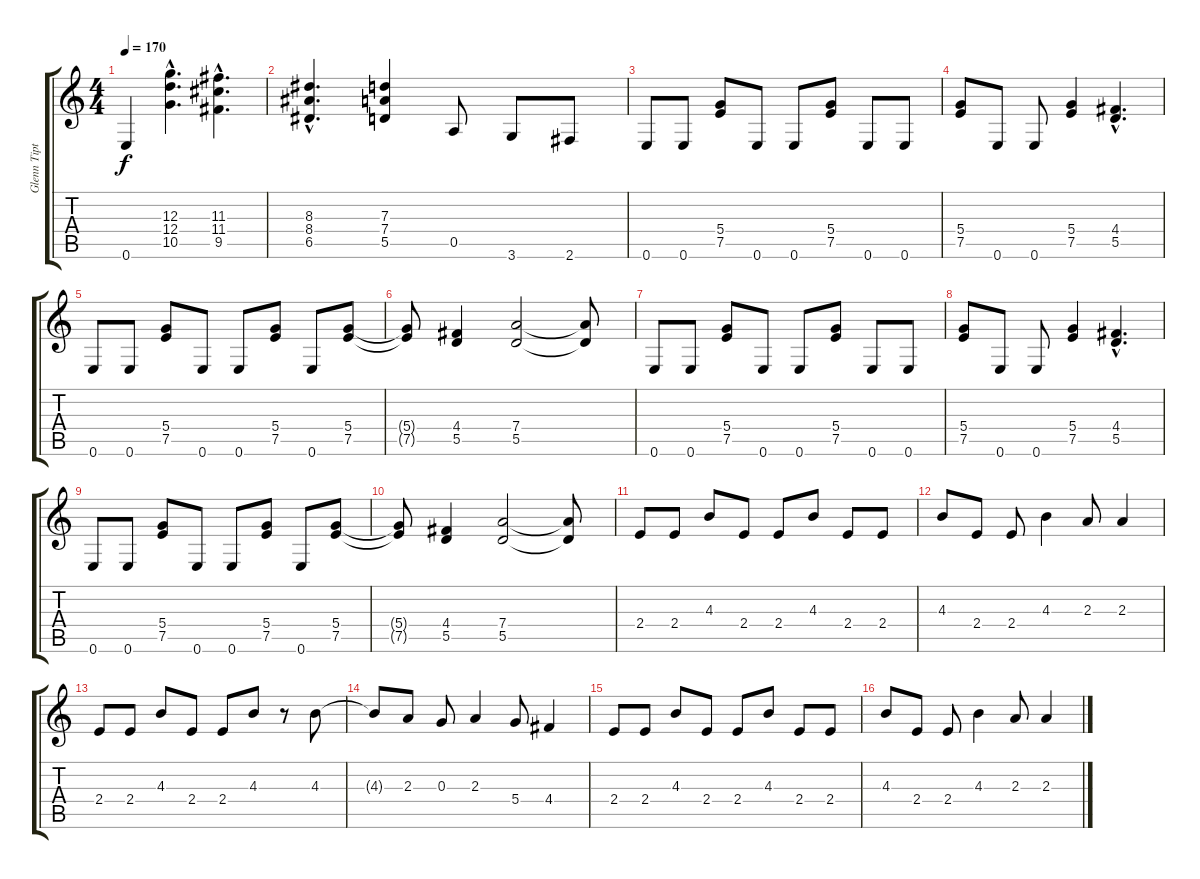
\track ("Glenn Tipton" "Glenn Tipt") {instrument distortionguitar}
\staff {score tabs}
\tuning (E4 B3 G3 D3 A2 E2) {hide}
\ts (4 4)
\tempo 170
\clef g2
\ks c
0.6.4{dy f} (12.3{hac} 12.4{hac} 10.5{hac}).4{d} (11.3{hac} 11.4{hac} 9.5{hac}).4{d} |
(8.3{hac} 8.4{hac} 6.5{hac}).4{d} (7.3 7.4 5.5).4 0.5.8 3.6.8 2.6.8 |
0.6.8 0.6.8 (5.4 7.5).8 0.6.8 0.6.8 (5.4 7.5).8 0.6.8 0.6.8 |
(5.4 7.5).8 0.6.8 0.6.8 (5.4 7.5).4 (4.4{hac} 5.5{hac}).4{d} |
0.6.8 0.6.8 (5.4 7.5).8 0.6.8 0.6.8 (5.4 7.5).8 0.6.8 (5.4 7.5).8 |
(5.4{t} 7.5{t}).8 (4.4 5.5).4 (7.4 5.5).2 (7.4{t} 5.5{t}).8 |
0.6.8 0.6.8 (5.4 7.5).8 0.6.8 0.6.8 (5.4 7.5).8 0.6.8 0.6.8 |
(5.4 7.5).8 0.6.8 0.6.8 (5.4 7.5).4 (4.4{hac} 5.5{hac}).4{d} |
0.6.8 0.6.8 (5.4 7.5).8 0.6.8 0.6.8 (5.4 7.5).8 0.6.8 (5.4 7.5).8 |
(5.4{t} 7.5{t}).8 (4.4 5.5).4 (7.4 5.5).2 (7.4{t} 5.5{t}).8 |
2.4.8 2.4.8 4.3.8 2.4.8 2.4.8 4.3.8 2.4.8 2.4.8 |
4.3.8 2.4.8 2.4.8 4.3.4 2.3.8 2.3.4 |
2.4.8 2.4.8 4.3.8 2.4.8 2.4.8 4.3.8 r.8 4.3.8 |
4.3{t}.8 2.3.8 0.3.8 2.3.4 5.4.8 4.4.4 |
2.4.8 2.4.8 4.3.8 2.4.8 2.4.8 4.3.8 2.4.8 2.4.8 |
4.3.8 2.4.8 2.4.8 4.3.4 2.3.8 2.3.4
